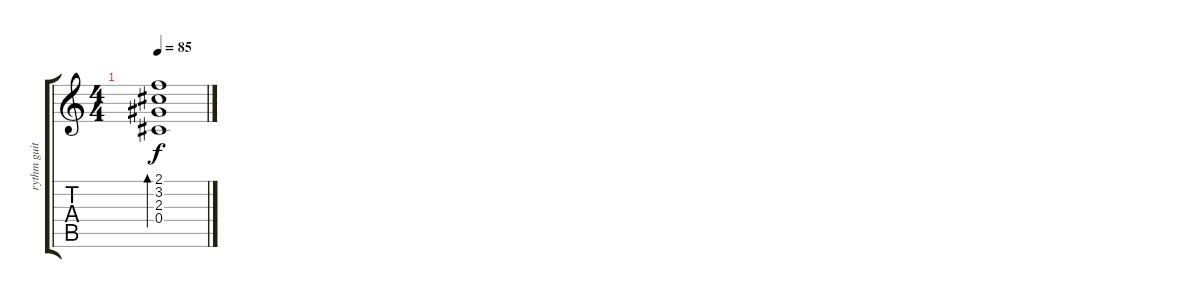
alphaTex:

\track ("rythm guitar" "rythm guit") {instrument acousticguitarsteel}
\staff {score tabs}
\tuning (Eb4 Bb3 Gb3 Db3 Ab2 Eb2) {hide}
\ts (4 4)
\tempo 85
\clef g2
\ks c
(2.1 3.2 2.3 0.4).1{bd 60 dy f}
